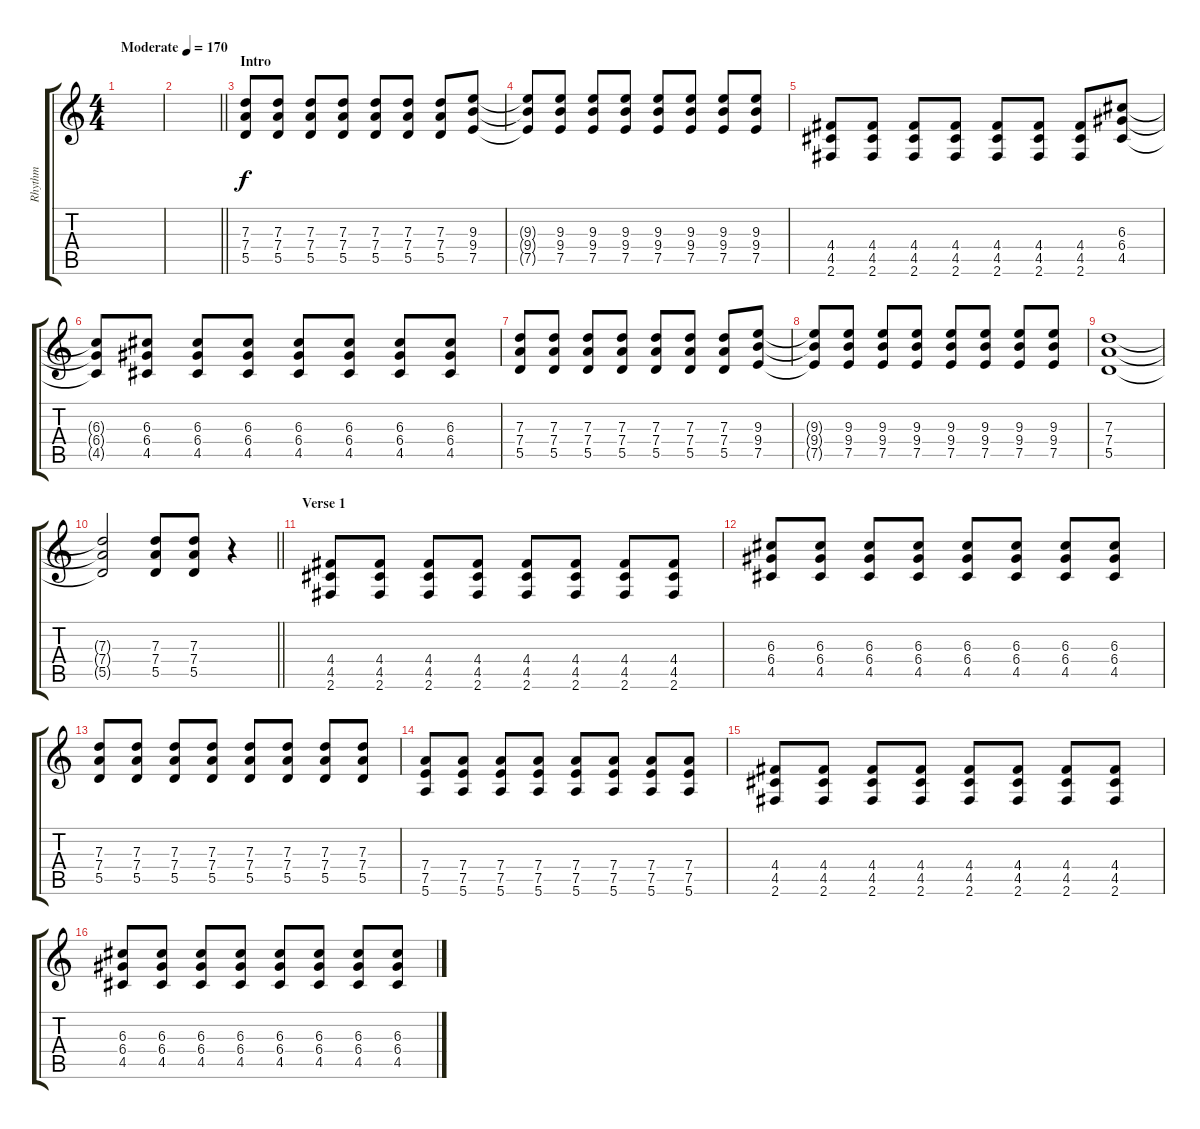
\track ("Rhythm" "Rhythm") {instrument distortionguitar}
\staff {score tabs}
\tuning (E4 B3 G3 D3 A2 E2) {hide}
\ts (4 4)
\tempo (170 "Moderate")
\clef g2
\ks c
|
\barLineRight lightlight
|
\section ("" "Intro")
(7.3 7.4 5.5).8 (7.3 7.4 5.5).8 (7.3 7.4 5.5).8 (7.3 7.4 5.5).8 (7.3 7.4 5.5).8 (7.3 7.4 5.5).8 (7.3 7.4 5.5).8 (9.3 9.4 7.5).8 |
(9.3{t} 9.4{t} 7.5{t}).8 (9.3 9.4 7.5).8 (9.3 9.4 7.5).8 (9.3 9.4 7.5).8 (9.3 9.4 7.5).8 (9.3 9.4 7.5).8 (9.3 9.4 7.5).8 (9.3 9.4 7.5).8 |
(4.4 4.5 2.6).8 (4.4 4.5 2.6).8 (4.4 4.5 2.6).8 (4.4 4.5 2.6).8 (4.4 4.5 2.6).8 (4.4 4.5 2.6).8 (4.4 4.5 2.6).8 (6.3 6.4 4.5).8 |
(6.3{t} 6.4{t} 4.5{t}).8 (6.3 6.4 4.5).8 (6.3 6.4 4.5).8 (6.3 6.4 4.5).8 (6.3 6.4 4.5).8 (6.3 6.4 4.5).8 (6.3 6.4 4.5).8 (6.3 6.4 4.5).8 |
(7.3 7.4 5.5).8 (7.3 7.4 5.5).8 (7.3 7.4 5.5).8 (7.3 7.4 5.5).8 (7.3 7.4 5.5).8 (7.3 7.4 5.5).8 (7.3 7.4 5.5).8 (9.3 9.4 7.5).8 |
(9.3{t} 9.4{t} 7.5{t}).8 (9.3 9.4 7.5).8 (9.3 9.4 7.5).8 (9.3 9.4 7.5).8 (9.3 9.4 7.5).8 (9.3 9.4 7.5).8 (9.3 9.4 7.5).8 (9.3 9.4 7.5).8 |
(7.3 7.4 5.5).1 |
\barLineRight lightlight
(7.3{t} 7.4{t} 5.5{t}).2 (7.3 7.4 5.5).8 (7.3 7.4 5.5).8 r.4 |
\section ("" "Verse 1")
(4.4 4.5 2.6).8 (4.4 4.5 2.6).8 (4.4 4.5 2.6).8 (4.4 4.5 2.6).8 (4.4 4.5 2.6).8 (4.4 4.5 2.6).8 (4.4 4.5 2.6).8 (4.4 4.5 2.6).8 |
(6.3 6.4 4.5).8 (6.3 6.4 4.5).8 (6.3 6.4 4.5).8 (6.3 6.4 4.5).8 (6.3 6.4 4.5).8 (6.3 6.4 4.5).8 (6.3 6.4 4.5).8 (6.3 6.4 4.5).8 |
(7.3 7.4 5.5).8 (7.3 7.4 5.5).8 (7.3 7.4 5.5).8 (7.3 7.4 5.5).8 (7.3 7.4 5.5).8 (7.3 7.4 5.5).8 (7.3 7.4 5.5).8 (7.3 7.4 5.5).8 |
(7.4 7.5 5.6).8 (7.4 7.5 5.6).8 (7.4 7.5 5.6).8 (7.4 7.5 5.6).8 (7.4 7.5 5.6).8 (7.4 7.5 5.6).8 (7.4 7.5 5.6).8 (7.4 7.5 5.6).8 |
(4.4 4.5 2.6).8 (4.4 4.5 2.6).8 (4.4 4.5 2.6).8 (4.4 4.5 2.6).8 (4.4 4.5 2.6).8 (4.4 4.5 2.6).8 (4.4 4.5 2.6).8 (4.4 4.5 2.6).8 |
(6.3 6.4 4.5).8 (6.3 6.4 4.5).8 (6.3 6.4 4.5).8 (6.3 6.4 4.5).8 (6.3 6.4 4.5).8 (6.3 6.4 4.5).8 (6.3 6.4 4.5).8 (6.3 6.4 4.5).8
